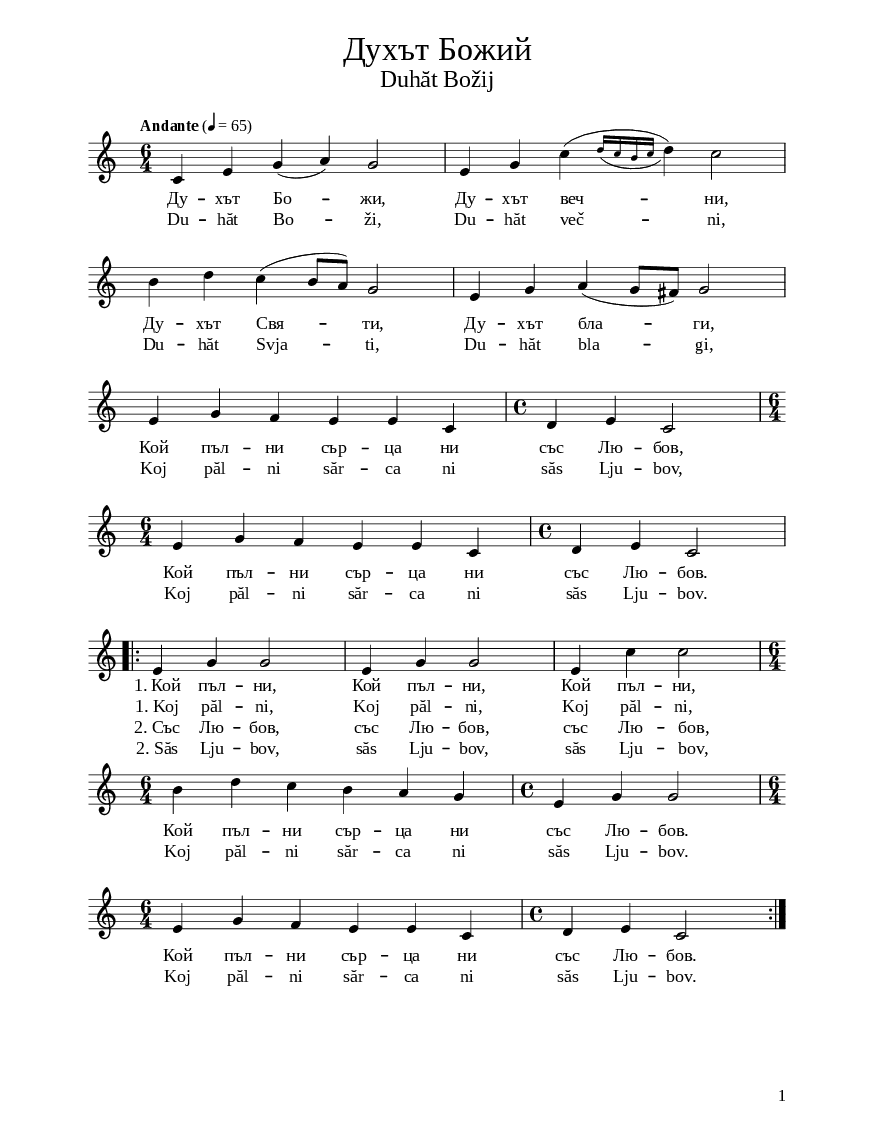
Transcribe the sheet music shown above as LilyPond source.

\version "2.24.1"

% include paper part and global functions
\include "include/globals.ily"

\bookpart {
  \label #'ref079
  \tocItem \markup "Духът Божий – Duhăt Božij"
  \include "include/bookpart-paper.ily"
  \score {
    \include "include/score-layout.ily"

    \new Voice \relative c' {
      \clef treble
      \key c \major
      \time 6/4
      \tempoFunc "Andante" 4 "65"


      c4 e g (a ) g2 | e4 g c4 ( \acciaccatura {d16c b c}) d4 c2 \break

      b4 d c (b8 a ) g2 | e 4 g a ( g8 fis ) g2 \break

      e4 g f e e c | \time 4/4 d e c2 \break

      \time 6/4  e4 g f e e c | \time 4/4 d e c2 \break

      \bar ".|:-|" 
      e4 g g2 | e4 g g2 | e4 c' c2 | \break

      \time 6/4  b4 d c b a g | \time 4/4 e g g2 | \break

      \time 6/4 e4 g f e e c | \time 4/4 d e c2 \break

      \bar ":|."


    }

    \addlyrics {
      Ду -- хът Бо -- жи, Ду -- хът веч -- ни,

      Ду -- хът Свя -- ти, Ду -- хът бла -- ги,

      Кой пъл -- ни сър -- ца ни със Лю -- бов,

      Кой пъл -- ни сър -- ца ни със Лю -- бов.

      "1. Кой" пъл -- ни, Кой пъл -- ни, Кой пъл -- ни,

      Кой пъл -- ни сър -- ца ни със Лю -- бов.

      Кой пъл -- ни сър -- ца ни със Лю -- бов.
    }

    \addlyrics {
      Du -- hăt Bo -- ži, Du -- hăt več -- ni,

      Du -- hăt Svja -- ti, Du -- hăt bla -- gi,

      Koj păl -- ni săr -- ca ni săs Lju -- bov,

      Koj păl -- ni săr -- ca ni săs Lju -- bov.

      "1. Koj" păl -- ni, Koj păl -- ni, Koj păl -- ni,

      Koj păl -- ni săr -- ca ni săs Lju -- bov.

      Koj păl -- ni săr -- ca ni săs Lju -- bov.
    }

    \addlyrics {
      " " " " " " " " " " " " " " " "

      " " " " " " " " " " " " " " " "

      " " " " " " " " " " " " " " " " " "

      " " " " " " " " " " " " " " " " " "

      "2. Със" Лю -- бов, със Лю -- бов, със Лю -- бов,

      " " " " " " " " " " " " " " " " " "

      " " " " " " " " " " " " " " " " " "
    }

    \addlyrics {
      " " " " " " " " " " " " " " " "

      " " " " " " " " " " " " " " " "

      " " " " " " " " " " " " " " " " " "

      " " " " " " " " " " " " " " " " " "

      "2. Săs" Lju -- bov, săs Lju -- bov, săs Lju -- bov,

      " " " " " " " " " " " " " " " " " "

      " " " " " " " " " " " " " " " " " "
    }

    \header {
      title = \titleFunc "Духът Божий" "Duhăt Božij"
    }

    \midi{}

  } % score

  \pageBreak

  % include foreign translation(s) of the song
  \version "2.22.0"

\markup \fill-line { \fontsize #6 "Der Geist Gottes" }
\markup \null
\markup \null
\markup \fontsize #+2.5 {
    \hspace #16
    \override #'(baseline-skip . 2)
    
        \column {
     \line { " " }      
  \line { " "Der Geist Gottes, der ewige Geist,  }

  \line { " "der heilige Geist, der gütige Geist,   }

  \line { " "Wer erfüllt unsere Herzen mit Liebe,   }

  \line { " "Wer erfüllt unsere Herzen mit Liebe?!  }

  \line { " "Wer erfüllt, Wer erfüllt, Wer erfüllt,  }

  \line { " "Wer erfüllt unsere Herzen mit Liebe,  }

  \line { " "Wer erfüllt unsere Herzen mit Liebe.  }


  \line { " "Mit Liebe, mit Liebe, mit Liebe.  }

  \line { " "Wer erfüllt unsere Herzen mit Liebe,  }

  \line { " "Wer erfüllt unsere Herzen mit Liebe.  }
       
    }
    
    
}
    


} % bookpart
